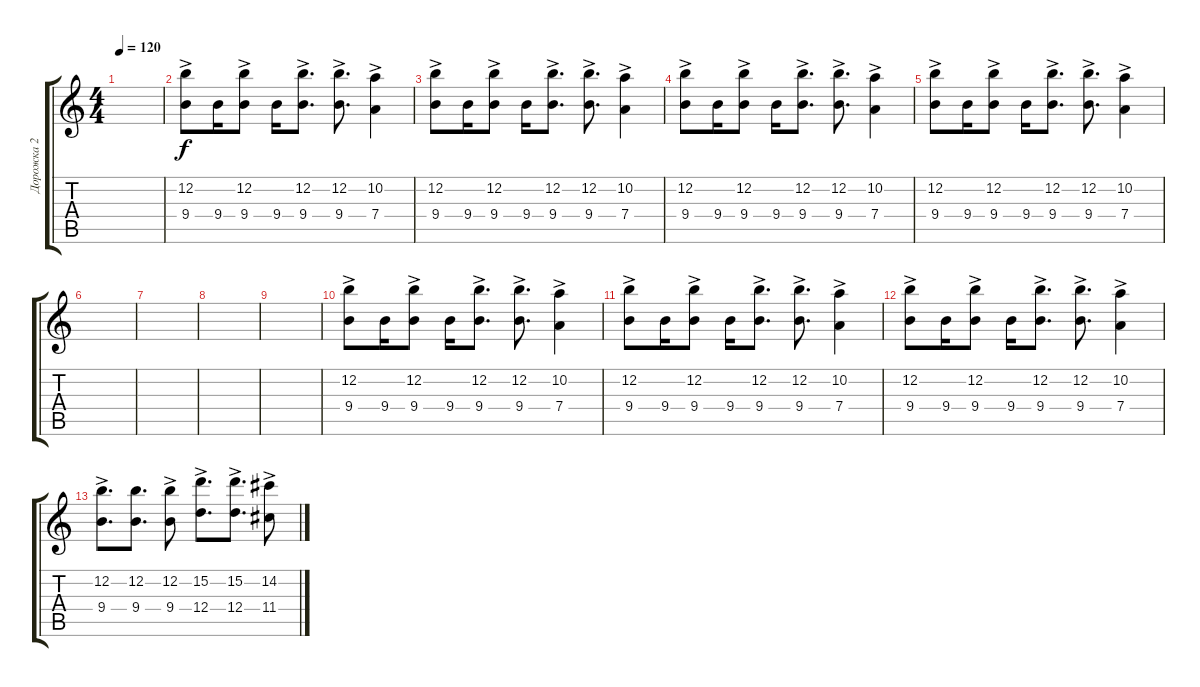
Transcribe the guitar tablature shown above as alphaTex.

\track ("Дорожка 2" "Дорожка 2") {instrument acousticguitarsteel}
\staff {score tabs}
\tuning (E4 B3 G3 D3 A2 E2) {hide}
\ts (4 4)
\tempo 120
\clef g2
\ks c
|
(12.2{ac} 9.4).8{dy f} 9.4.16 (12.2{ac} 9.4).8 9.4.16 (12.2{ac} 9.4).8{d} (12.2{ac} 9.4).8{d} (10.2{ac} 7.4).4 |
(12.2{ac} 9.4).8 9.4.16 (12.2{ac} 9.4).8 9.4.16 (12.2{ac} 9.4).8{d} (12.2{ac} 9.4).8{d} (10.2{ac} 7.4).4 |
(12.2{ac} 9.4).8 9.4.16 (12.2{ac} 9.4).8 9.4.16 (12.2{ac} 9.4).8{d} (12.2{ac} 9.4).8{d} (10.2{ac} 7.4).4 |
(12.2{ac} 9.4).8 9.4.16 (12.2{ac} 9.4).8 9.4.16 (12.2{ac} 9.4).8{d} (12.2{ac} 9.4).8{d} (10.2{ac} 7.4).4 |
|
|
|
|
(12.2{ac} 9.4).8 9.4.16 (12.2{ac} 9.4).8 9.4.16 (12.2{ac} 9.4).8{d} (12.2{ac} 9.4).8{d} (10.2{ac} 7.4).4 |
(12.2{ac} 9.4).8 9.4.16 (12.2{ac} 9.4).8 9.4.16 (12.2{ac} 9.4).8{d} (12.2{ac} 9.4).8{d} (10.2{ac} 7.4).4 |
(12.2{ac} 9.4).8 9.4.16 (12.2{ac} 9.4).8 9.4.16 (12.2{ac} 9.4).8{d} (12.2{ac} 9.4).8{d} (10.2{ac} 7.4).4 |
(12.2{ac} 9.4).8{d} (12.2 9.4).8{d} (12.2{ac} 9.4).8 (15.2{ac} 12.4).8{d} (15.2{ac} 12.4).8{d} (14.2{ac} 11.4).8
